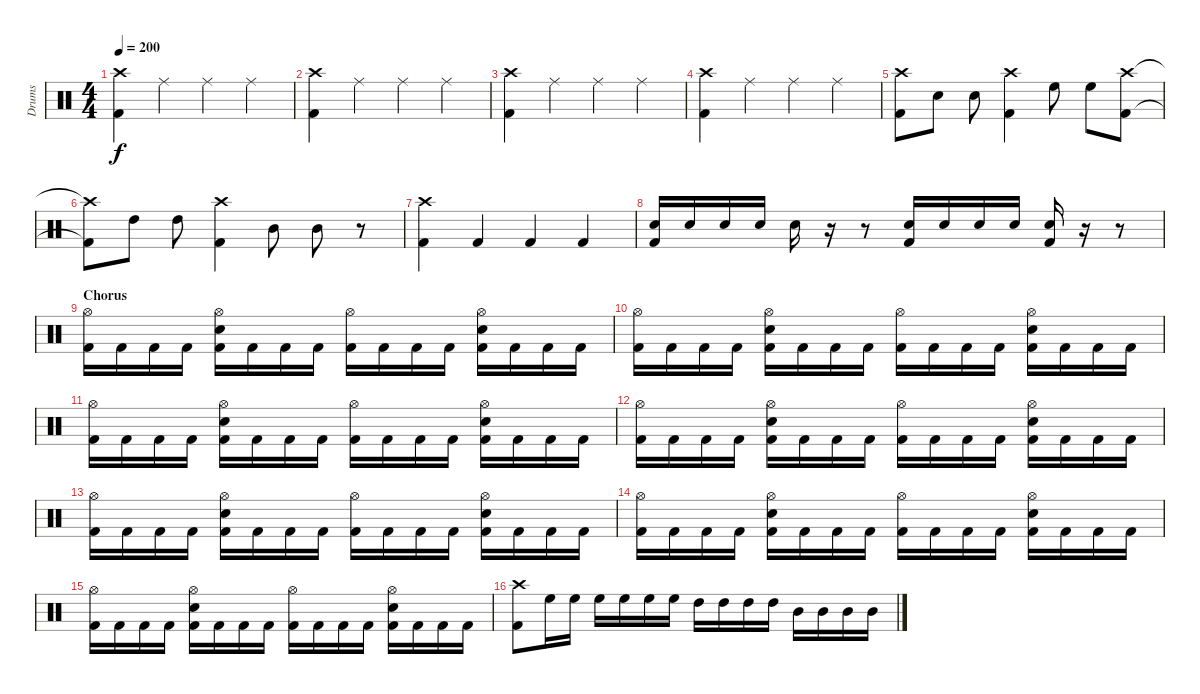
\track ("Drums" "Drums") {instrument percussion}
\staff {score}
\articulation defaults
\ts (4 4)
\tempo 200
\clef neutral
\ks c
("Crash high (hit)" "Kick (hit) 2").4{dy f} "Ride (middle)".4 "Ride (middle)".4 "Ride (middle)".4 |
("Crash high (hit)" "Kick (hit) 2").4 "Ride (middle)".4 "Ride (middle)".4 "Ride (middle)".4 |
("Crash high (hit)" "Kick (hit) 2").4 "Ride (middle)".4 "Ride (middle)".4 "Ride (middle)".4 |
("Crash high (hit)" "Kick (hit) 2").4 "Ride (middle)".4 "Ride (middle)".4 "Ride (middle)".4 |
("Crash high (hit)" "Kick (hit) 2").8 "Electric Snare (hit)".8 "Electric Snare (hit)".8 ("Crash high (hit)" "Kick (hit) 2").4 "High Floor Tom (hit)".8 "High Floor Tom (hit)".8 ("Crash high (hit)" "Kick (hit) 2").8 |
("Crash high (hit)"{t} "Kick (hit) 2"{t}).8 "High Tom (hit)".8 "High Tom (hit)".8 ("Crash high (hit)" "Kick (hit) 2").4 "Mid Tom (hit)".8 "Mid Tom (hit)".8 r.8 |
("Crash high (hit)" "Kick (hit) 2").4 "Kick (hit) 2".4 "Kick (hit) 2".4 "Kick (hit) 2".4 |
("Electric Snare (hit)" "Kick (hit) 2").16 "Electric Snare (hit)".16 "Electric Snare (hit)".16 "Electric Snare (hit)".16 "Electric Snare (hit)".16 r.16 r.8 ("Electric Snare (hit)" "Kick (hit) 2").16 "Electric Snare (hit)".16 "Electric Snare (hit)".16 "Electric Snare (hit)".16 ("Electric Snare (hit)" "Kick (hit) 2").16 r.16 r.8 |
\section ("" "Chorus")
("Hi-Hat (open)" "Kick (hit) 2").16 "Kick (hit) 2".16 "Kick (hit) 2".16 "Kick (hit) 2".16 ("Hi-Hat (open)" "Electric Snare (hit)" "Kick (hit) 2").16 "Kick (hit) 2".16 "Kick (hit) 2".16 "Kick (hit) 2".16 ("Hi-Hat (open)" "Kick (hit) 2").16 "Kick (hit) 2".16 "Kick (hit) 2".16 "Kick (hit) 2".16 ("Hi-Hat (open)" "Electric Snare (hit)" "Kick (hit) 2").16 "Kick (hit) 2".16 "Kick (hit) 2".16 "Kick (hit) 2".16 |
("Hi-Hat (open)" "Kick (hit) 2").16 "Kick (hit) 2".16 "Kick (hit) 2".16 "Kick (hit) 2".16 ("Hi-Hat (open)" "Electric Snare (hit)" "Kick (hit) 2").16 "Kick (hit) 2".16 "Kick (hit) 2".16 "Kick (hit) 2".16 ("Hi-Hat (open)" "Kick (hit) 2").16 "Kick (hit) 2".16 "Kick (hit) 2".16 "Kick (hit) 2".16 ("Hi-Hat (open)" "Electric Snare (hit)" "Kick (hit) 2").16 "Kick (hit) 2".16 "Kick (hit) 2".16 "Kick (hit) 2".16 |
("Hi-Hat (open)" "Kick (hit) 2").16 "Kick (hit) 2".16 "Kick (hit) 2".16 "Kick (hit) 2".16 ("Hi-Hat (open)" "Electric Snare (hit)" "Kick (hit) 2").16 "Kick (hit) 2".16 "Kick (hit) 2".16 "Kick (hit) 2".16 ("Hi-Hat (open)" "Kick (hit) 2").16 "Kick (hit) 2".16 "Kick (hit) 2".16 "Kick (hit) 2".16 ("Hi-Hat (open)" "Electric Snare (hit)" "Kick (hit) 2").16 "Kick (hit) 2".16 "Kick (hit) 2".16 "Kick (hit) 2".16 |
("Hi-Hat (open)" "Kick (hit) 2").16 "Kick (hit) 2".16 "Kick (hit) 2".16 "Kick (hit) 2".16 ("Hi-Hat (open)" "Electric Snare (hit)" "Kick (hit) 2").16 "Kick (hit) 2".16 "Kick (hit) 2".16 "Kick (hit) 2".16 ("Hi-Hat (open)" "Kick (hit) 2").16 "Kick (hit) 2".16 "Kick (hit) 2".16 "Kick (hit) 2".16 ("Hi-Hat (open)" "Electric Snare (hit)" "Kick (hit) 2").16 "Kick (hit) 2".16 "Kick (hit) 2".16 "Kick (hit) 2".16 |
("Hi-Hat (open)" "Kick (hit) 2").16 "Kick (hit) 2".16 "Kick (hit) 2".16 "Kick (hit) 2".16 ("Hi-Hat (open)" "Electric Snare (hit)" "Kick (hit) 2").16 "Kick (hit) 2".16 "Kick (hit) 2".16 "Kick (hit) 2".16 ("Hi-Hat (open)" "Kick (hit) 2").16 "Kick (hit) 2".16 "Kick (hit) 2".16 "Kick (hit) 2".16 ("Hi-Hat (open)" "Electric Snare (hit)" "Kick (hit) 2").16 "Kick (hit) 2".16 "Kick (hit) 2".16 "Kick (hit) 2".16 |
("Hi-Hat (open)" "Kick (hit) 2").16 "Kick (hit) 2".16 "Kick (hit) 2".16 "Kick (hit) 2".16 ("Hi-Hat (open)" "Electric Snare (hit)" "Kick (hit) 2").16 "Kick (hit) 2".16 "Kick (hit) 2".16 "Kick (hit) 2".16 ("Hi-Hat (open)" "Kick (hit) 2").16 "Kick (hit) 2".16 "Kick (hit) 2".16 "Kick (hit) 2".16 ("Hi-Hat (open)" "Electric Snare (hit)" "Kick (hit) 2").16 "Kick (hit) 2".16 "Kick (hit) 2".16 "Kick (hit) 2".16 |
("Hi-Hat (open)" "Kick (hit) 2").16 "Kick (hit) 2".16 "Kick (hit) 2".16 "Kick (hit) 2".16 ("Hi-Hat (open)" "Electric Snare (hit)" "Kick (hit) 2").16 "Kick (hit) 2".16 "Kick (hit) 2".16 "Kick (hit) 2".16 ("Hi-Hat (open)" "Kick (hit) 2").16 "Kick (hit) 2".16 "Kick (hit) 2".16 "Kick (hit) 2".16 ("Hi-Hat (open)" "Electric Snare (hit)" "Kick (hit) 2").16 "Kick (hit) 2".16 "Kick (hit) 2".16 "Kick (hit) 2".16 |
("Crash high (hit)" "Kick (hit) 2").8 "High Floor Tom (hit)".16 "High Floor Tom (hit)".16 "High Floor Tom (hit)".16 "High Floor Tom (hit)".16 "High Floor Tom (hit)".16 "High Floor Tom (hit)".16 "High Tom (hit)".16 "High Tom (hit)".16 "High Tom (hit)".16 "High Tom (hit)".16 "Mid Tom (hit)".16 "Mid Tom (hit)".16 "Mid Tom (hit)".16 "Mid Tom (hit)".16
